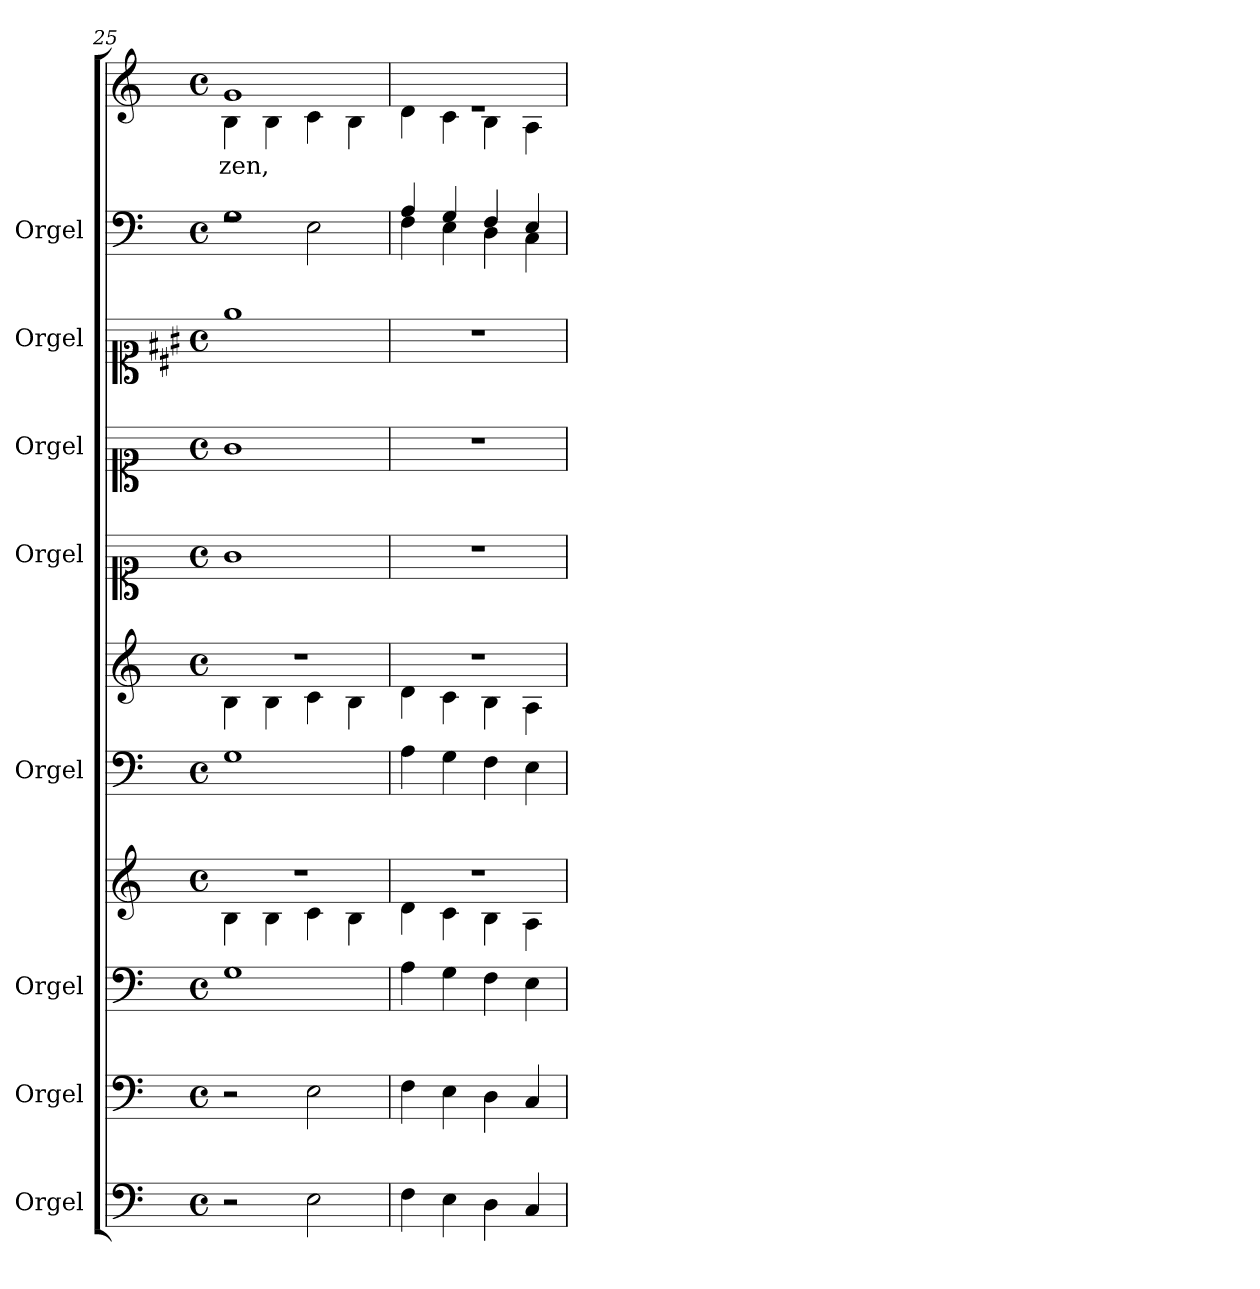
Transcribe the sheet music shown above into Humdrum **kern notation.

**kern	**kern	**kern	**kern	**kern	**kern	**kern	**kern	**kern	**kern	**kern	**text
*part8	*part7	*part6	*part6	*part5	*part5	*part4	*part3	*part2	*part1	*part1	*part1
*staff11	*staff10	*staff9	*staff8	*staff7	*staff6	*staff5	*staff4	*staff3	*staff2	*staff1	*staff1
*I"Orgel	*I"Orgel	*I"Orgel	*	*I"Orgel	*	*I"Orgel	*I"Orgel	*I"Orgel	*I"Orgel	*	*
*clefF4	*clefF4	*clefF4	*clefG2	*clefF4	*clefG2	*clefC1	*clefC1	*clefC1	*clefF4	*clefG2	*
*	*	*	*	*	*	*	*	*ITrd5c9	*	*	*
*k[]	*k[]	*k[]	*k[]	*k[]	*k[]	*k[]	*k[]	*k[]	*k[]	*k[]	*
*M4/4	*M4/4	*M4/4	*M4/4	*M4/4	*M4/4	*M4/4	*M4/4	*M4/4	*M4/4	*M4/4	*
*met(c)	*met(c)	*met(c)	*met(c)	*met(c)	*met(c)	*met(c)	*met(c)	*met(c)	*met(c)	*met(c)	*
=25	=25	=25	=25	=25	=25	=25	=25	=25	=25	=25	=25
*	*	*	*^	*	*^	*	*	*	*^	*	*
!	!	!	!	!	!	!	!	!	!	!	!	!	!	!LO:LY:b
*	*	*	*	*	*	*	*	*	*	*	*	*	*^	*
2r	2r	1G	1r	4B\	1G	1r	4B\	1g	1g	1g	1G	2rF	1g	4B\	-zen,
.	.	.	.	4B\	.	.	4B\	.	.	.	.	.	.	4B\	.
2E\	2E\	.	.	4c\	.	.	4c\	.	.	.	.	2E\	.	4c\	.
.	.	.	.	4B\	.	.	4B\	.	.	.	.	.	.	4B\	.
=26	=26	=26	=26	=26	=26	=26	=26	=26	=26	=26	=26	=26	=26	=26	=26
4F\	4F\	4A\	1r	4d\	4A\	1r	4d\	1r	1r	1r	4A/	4F\	1re	4d\	.
4E\	4E\	4G\	.	4c\	4G\	.	4c\	.	.	.	4G/	4E\	.	4c\	.
4D\	4D\	4F\	.	4B\	4F\	.	4B\	.	.	.	4F/	4D\	.	4B\	.
4C/	4C/	4E\	.	4A\	4E\	.	4A\	.	.	.	4E/	4C\	.	4A\	.
*	*	*	*	*	*	*	*	*	*	*	*v	*v	*	*	*
*	*	*	*v	*v	*	*v	*v	*	*	*	*	*v	*v	*
=	=	=	=	=	=	=	=	=	=	=	=
*-	*-	*-	*-	*-	*-	*-	*-	*-	*-	*-	*-
